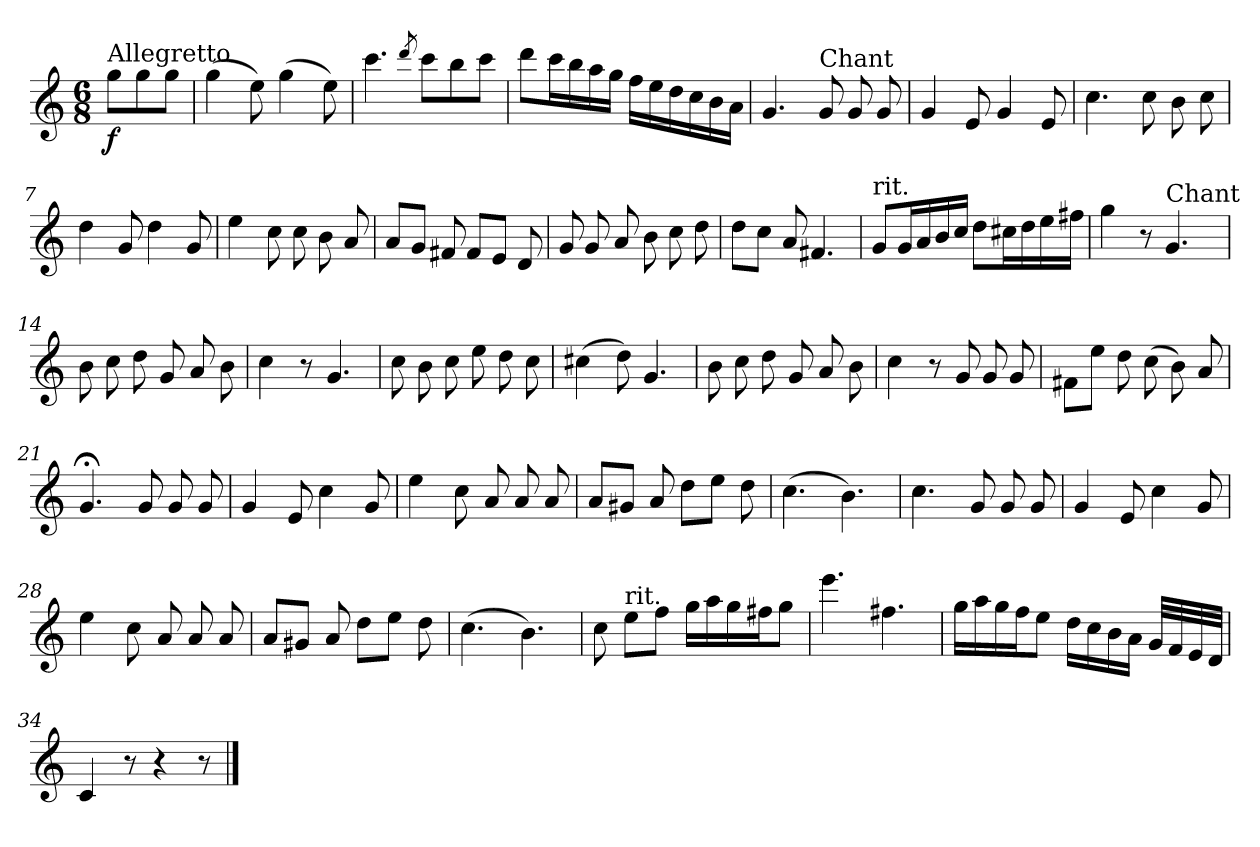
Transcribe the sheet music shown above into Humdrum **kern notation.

**kern	**dynam
*part1	*part1
*staff1	*staff1
*clefG2	*
*k[]	*
*C:	*
*M6/8	*
=	=
!LO:TX:a:t=Allegretto	!
!	!LO:DY:b
8gg\L	f
8gg\	.
8gg\J	.
=1	=1
(>4gg\	.
8ee\)	.
(>4gg\	.
8ee\)	.
=2	=2
4.ccc\	.
8qddd/	.
8ccc\L	.
8bb\	.
8ccc\J	.
=3	=3
8ddd\L	.
16ccc\L	.
16bb\	.
16aa\	.
16gg\JJ	.
16ff\LL	.
16ee\	.
16dd\	.
16cc\	.
16b\	.
16a\JJ	.
=4	=4
4.g/	.
!LO:TX:a:t=Chant	!
8g/	.
8g/	.
8g/	.
=5	=5
4g/	.
8e/	.
4g/	.
8e/	.
!!LO:LB:g=z
=6	=6
4.cc\	.
8cc\	.
8b\	.
8cc\	.
=7	=7
4dd\	.
8g/	.
4dd\	.
8g/	.
=8	=8
4ee\	.
8cc\	.
8cc\	.
8b\	.
8a/	.
=9	=9
8a/L	.
8g/J	.
8f#X/	.
8f#/L	.
8e/J	.
8d/	.
=10	=10
8g/	.
8g/	.
8a/	.
8b\	.
8cc\	.
8dd\	.
=11	=11
8dd\L	.
8cc\J	.
8a/	.
4.f#X/	.
!!LO:LB:g=z
=12	=12
!LO:TX:a:t=rit.	!
8g/L	.
16g/L	.
16a/	.
16b/	.
16cc/JJ	.
8dd\L	.
16cc#X\L	.
16dd\	.
16ee\	.
16ff#X\JJ	.
=13	=13
4gg\	.
8r	.
!LO:TX:a:t=Chant	!
4.g/	.
=14	=14
8b\	.
8cc\	.
8dd\	.
8g/	.
8a/	.
8b\	.
=15	=15
4cc\	.
8r	.
4.g/	.
=16	=16
8cc\	.
8b\	.
8cc\	.
8ee\	.
8dd\	.
8cc\	.
=17	=17
(>4cc#X\	.
8dd\)	.
4.g/	.
!!LO:LB:g=z
=18	=18
8b\	.
8cc\	.
8dd\	.
8g/	.
8a/	.
8b\	.
=19	=19
4cc\	.
8r	.
8g/	.
8g/	.
8g/	.
=20	=20
8f#X\L	.
8ee\J	.
8dd\	.
(>8cc\	.
8b\)	.
8a/	.
=21	=21
4.g;</	.
8g/	.
8g/	.
8g/	.
=22	=22
4g/	.
8e/	.
4cc\	.
8g/	.
=23	=23
4ee\	.
8cc\	.
8a/	.
8a/	.
8a/	.
!!LO:LB:g=z
=24	=24
8a/L	.
8g#X/J	.
8a/	.
8dd\L	.
8ee\J	.
8dd\	.
=25	=25
(>4.cc\	.
4.b\)	.
=26	=26
4.cc\	.
8g/	.
8g/	.
8g/	.
=27	=27
4g/	.
8e/	.
4cc\	.
8g/	.
=28	=28
4ee\	.
8cc\	.
8a/	.
8a/	.
8a/	.
=29	=29
8a/L	.
8g#X/J	.
8a/	.
8dd\L	.
8ee\J	.
8dd\	.
=30	=30
(>4.cc\	.
4.b\)	.
!!LO:LB:g=z
=31	=31
8cc\	.
!LO:TX:a:t=rit.	!
8ee\L	.
8ff\J	.
16gg\LL	.
16aa\	.
16gg\	.
16ff#X\J	.
8gg\J	.
=32	=32
4.eee\	.
4.ff#X\	.
=33	=33
16gg\LL	.
16aa\	.
16gg\	.
16ff\J	.
8ee\J	.
16dd\LL	.
16cc\	.
16b\	.
16a\JJ	.
32g/LLL	.
32f/	.
32e/	.
32d/JJJ	.
=34	=34
4c/	.
8r	.
4r	.
8r	.
==	==
*-	*-
